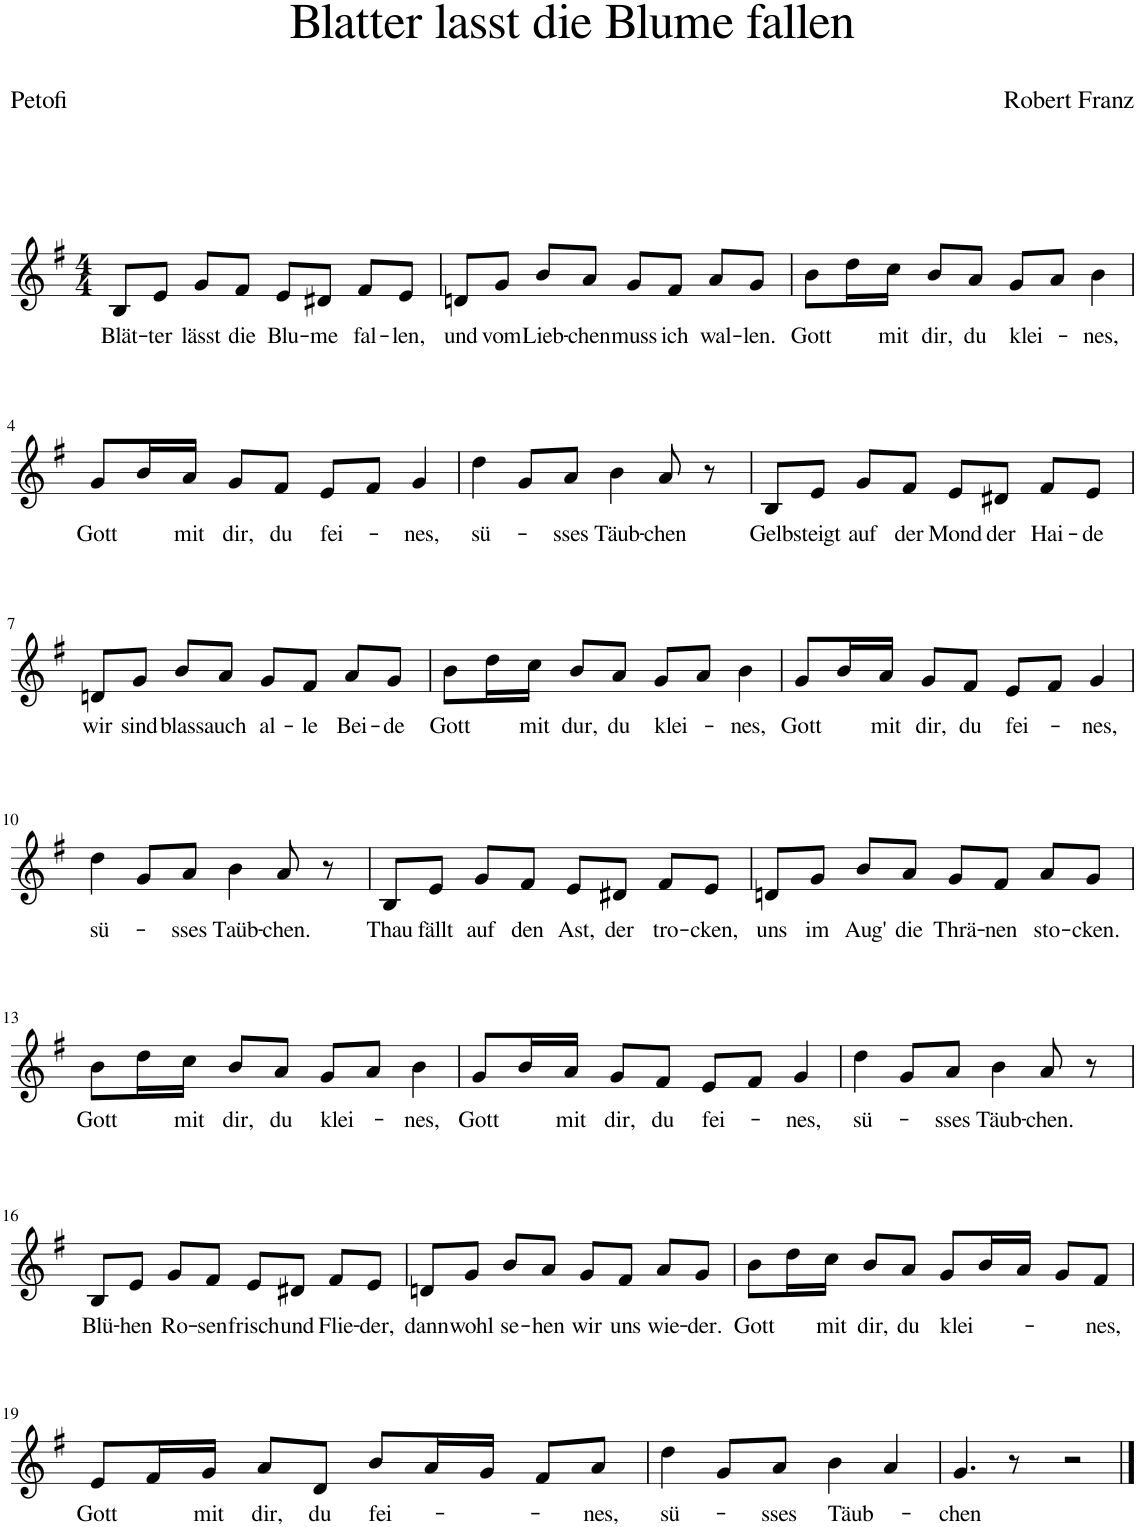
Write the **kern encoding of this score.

**kern	**text
*part1	*part1
*staff1	*staff1
*I"Piano	*
*I'Pno	*
*clefG2	*
*k[f#]	*
*M4/4	*
=1	=1
!	!LO:LY:b
8B/L	Blät-
!	!LO:LY:b
8e/J	-ter
!	!LO:LY:b
8g/L	lässt
!	!LO:LY:b
8f#/J	die
!	!LO:LY:b
8e/L	Blu-
!	!LO:LY:b
8d#X/J	-me
!	!LO:LY:b
8f#/L	fal-
!	!LO:LY:b
8e/J	-len,
=2	=2
!	!LO:LY:b
8dn/L	und
!	!LO:LY:b
8g/J	vom
!	!LO:LY:b
8b/L	Lieb-
!	!LO:LY:b
8a/J	-chen
!	!LO:LY:b
8g/L	muss
!	!LO:LY:b
8f#/J	ich
!	!LO:LY:b
8a/L	wal-
!	!LO:LY:b
8g/J	-len.
=3	=3
!	!LO:LY:b
8b\L	Gott
16dd\L	.
!	!LO:LY:b
16cc\JJ	mit
!	!LO:LY:b
8b/L	dir,
!	!LO:LY:b
8a/J	du
!	!LO:LY:b
8g/L	klei-
8a/J	.
!	!LO:LY:b
4b\	-nes,
!!LO:LB:g=z
=4	=4
!	!LO:LY:b
8g/L	Gott
16b/L	.
!	!LO:LY:b
16a/JJ	mit
!	!LO:LY:b
8g/L	dir,
!	!LO:LY:b
8f#/J	du
!	!LO:LY:b
8e/L	fei-
8f#/J	.
!	!LO:LY:b
4g/	-nes,
=5	=5
!	!LO:LY:b
4dd\	sü-
8g/L	.
!	!LO:LY:b
8a/J	-sses
!	!LO:LY:b
4b\	Täub-
!	!LO:LY:b
8a/	-chen
8r	.
=6	=6
!	!LO:LY:b
8B/L	Gelb
!	!LO:LY:b
8e/J	steigt
!	!LO:LY:b
8g/L	auf
!	!LO:LY:b
8f#/J	der
!	!LO:LY:b
8e/L	Mond
!	!LO:LY:b
8d#X/J	der
!	!LO:LY:b
8f#/L	Hai-
!	!LO:LY:b
8e/J	-de
!!LO:LB:g=z
=7	=7
!	!LO:LY:b
8dn/L	wir
!	!LO:LY:b
8g/J	sind
!	!LO:LY:b
8b/L	blass
!	!LO:LY:b
8a/J	auch
!	!LO:LY:b
8g/L	al-
!	!LO:LY:b
8f#/J	-le
!	!LO:LY:b
8a/L	Bei-
!	!LO:LY:b
8g/J	-de
=8	=8
!	!LO:LY:b
8b\L	Gott
16dd\L	.
!	!LO:LY:b
16cc\JJ	mit
!	!LO:LY:b
8b/L	dur,
!	!LO:LY:b
8a/J	du
!	!LO:LY:b
8g/L	klei-
8a/J	.
!	!LO:LY:b
4b\	-nes,
=9	=9
!	!LO:LY:b
8g/L	Gott
16b/L	.
!	!LO:LY:b
16a/JJ	mit
!	!LO:LY:b
8g/L	dir,
!	!LO:LY:b
8f#/J	du
!	!LO:LY:b
8e/L	fei-
8f#/J	.
!	!LO:LY:b
4g/	-nes,
!!LO:LB:g=z
=10	=10
!	!LO:LY:b
4dd\	sü-
8g/L	.
!	!LO:LY:b
8a/J	-sses
!	!LO:LY:b
4b\	Taüb-
!	!LO:LY:b
8a/	-chen.
8r	.
=11	=11
!	!LO:LY:b
8B/L	Thau
!	!LO:LY:b
8e/J	fällt
!	!LO:LY:b
8g/L	auf
!	!LO:LY:b
8f#/J	den
!	!LO:LY:b
8e/L	Ast,
!	!LO:LY:b
8d#X/J	der
!	!LO:LY:b
8f#/L	tro-
!	!LO:LY:b
8e/J	-cken,
=12	=12
!	!LO:LY:b
8dn/L	uns
!	!LO:LY:b
8g/J	im
!	!LO:LY:b
8b/L	Aug'
!	!LO:LY:b
8a/J	die
!	!LO:LY:b
8g/L	Thrä-
!	!LO:LY:b
8f#/J	-nen
!	!LO:LY:b
8a/L	sto-
!	!LO:LY:b
8g/J	-cken.
!!LO:LB:g=z
=13	=13
!	!LO:LY:b
8b\L	Gott
16dd\L	.
!	!LO:LY:b
16cc\JJ	mit
!	!LO:LY:b
8b/L	dir,
!	!LO:LY:b
8a/J	du
!	!LO:LY:b
8g/L	klei-
8a/J	.
!	!LO:LY:b
4b\	-nes,
=14	=14
!	!LO:LY:b
8g/L	Gott
16b/L	.
!	!LO:LY:b
16a/JJ	mit
!	!LO:LY:b
8g/L	dir,
!	!LO:LY:b
8f#/J	du
!	!LO:LY:b
8e/L	fei-
8f#/J	.
!	!LO:LY:b
4g/	-nes,
=15	=15
!	!LO:LY:b
4dd\	sü-
8g/L	.
!	!LO:LY:b
8a/J	-sses
!	!LO:LY:b
4b\	Täub-
!	!LO:LY:b
8a/	-chen.
8r	.
!!LO:LB:g=z
=16	=16
!	!LO:LY:b
8B/L	Blü-
!	!LO:LY:b
8e/J	-hen
!	!LO:LY:b
8g/L	Ro-
!	!LO:LY:b
8f#/J	-sen
!	!LO:LY:b
8e/L	frisch
!	!LO:LY:b
8d#X/J	und
!	!LO:LY:b
8f#/L	Flie-
!	!LO:LY:b
8e/J	-der,
=17	=17
!	!LO:LY:b
8dn/L	dann
!	!LO:LY:b
8g/J	wohl
!	!LO:LY:b
8b/L	se-
!	!LO:LY:b
8a/J	-hen
!	!LO:LY:b
8g/L	wir
!	!LO:LY:b
8f#/J	uns
!	!LO:LY:b
8a/L	wie-
!	!LO:LY:b
8g/J	-der.
=18	=18
!	!LO:LY:b
8b\L	Gott
16dd\L	.
!	!LO:LY:b
16cc\JJ	mit
!	!LO:LY:b
8b/L	dir,
!	!LO:LY:b
8a/J	du
!	!LO:LY:b
8g/L	klei-
16b/L	.
16a/JJ	.
8g/L	.
!	!LO:LY:b
8f#/J	-nes,
!!LO:LB:g=z
=19	=19
!	!LO:LY:b
8e/L	Gott
16f#/L	.
!	!LO:LY:b
16g/JJ	mit
!	!LO:LY:b
8a/L	dir,
!	!LO:LY:b
8d/J	du
!	!LO:LY:b
8b/L	fei-
16a/L	.
16g/JJ	.
8f#/L	.
!	!LO:LY:b
8a/J	-nes,
=20	=20
!	!LO:LY:b
4dd\	sü-
8g/L	.
!	!LO:LY:b
8a/J	-sses
!	!LO:LY:b
4b\	Täub-
4a/	.
=21	=21
!	!LO:LY:b
4.g/	-chen
8r	.
2r	.
==	==
*-	*-
